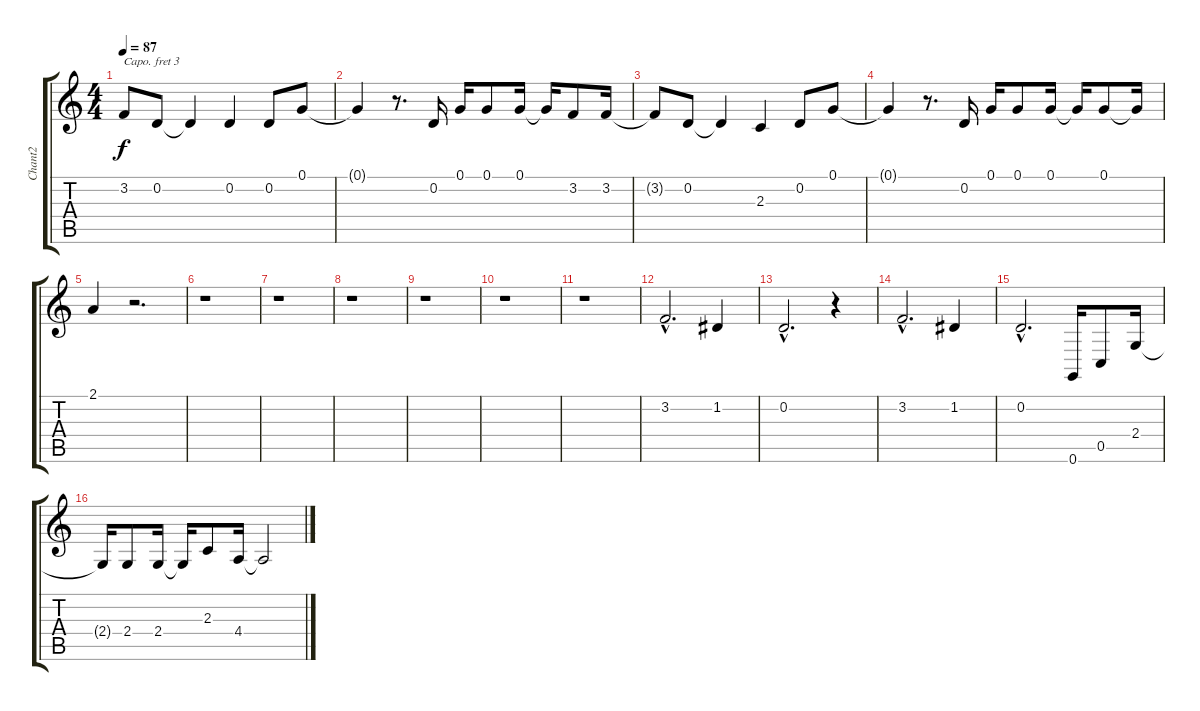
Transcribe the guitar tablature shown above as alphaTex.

\track ("Chant2" "Chant2") {instrument choiraahs}
\staff {score tabs}
\capo 3
\tuning (E4 B3 G3 D3 A2 E2) {hide}
\ts (4 4)
\tempo 87
\clef g2
\ks c
3.2{t}.8{dy f} 0.2.8 0.2{t}.4 0.2.4 0.2.8 0.1.8 |
0.1{t}.4 r.8{d} 0.2.16 0.1.16 0.1.8 0.1.16 0.1{t}.16 3.2.8 3.2.16 |
3.2{t}.8 0.2.8 0.2{t}.4 2.3.4 0.2.8 0.1.8 |
0.1{t}.4 r.8{d} 0.2.16 0.1.16 0.1.8 0.1.16 0.1{t}.16 0.1.8 0.1{t}.16 |
2.1.4 r.2{d} |
r.1 |
r.1 |
r.1 |
r.1 |
r.1 |
r.1 |
3.2{hac}.2{d} 1.2.4 |
0.2{hac}.2{d} r.4 |
3.2{hac}.2{d} 1.2.4 |
0.2{hac}.2{d} 0.6.16 0.5.8 2.4.16 |
2.4{t}.16 2.4.8 2.4.16 2.4{t}.16 2.3.8 4.4.16 4.4{t}.2
